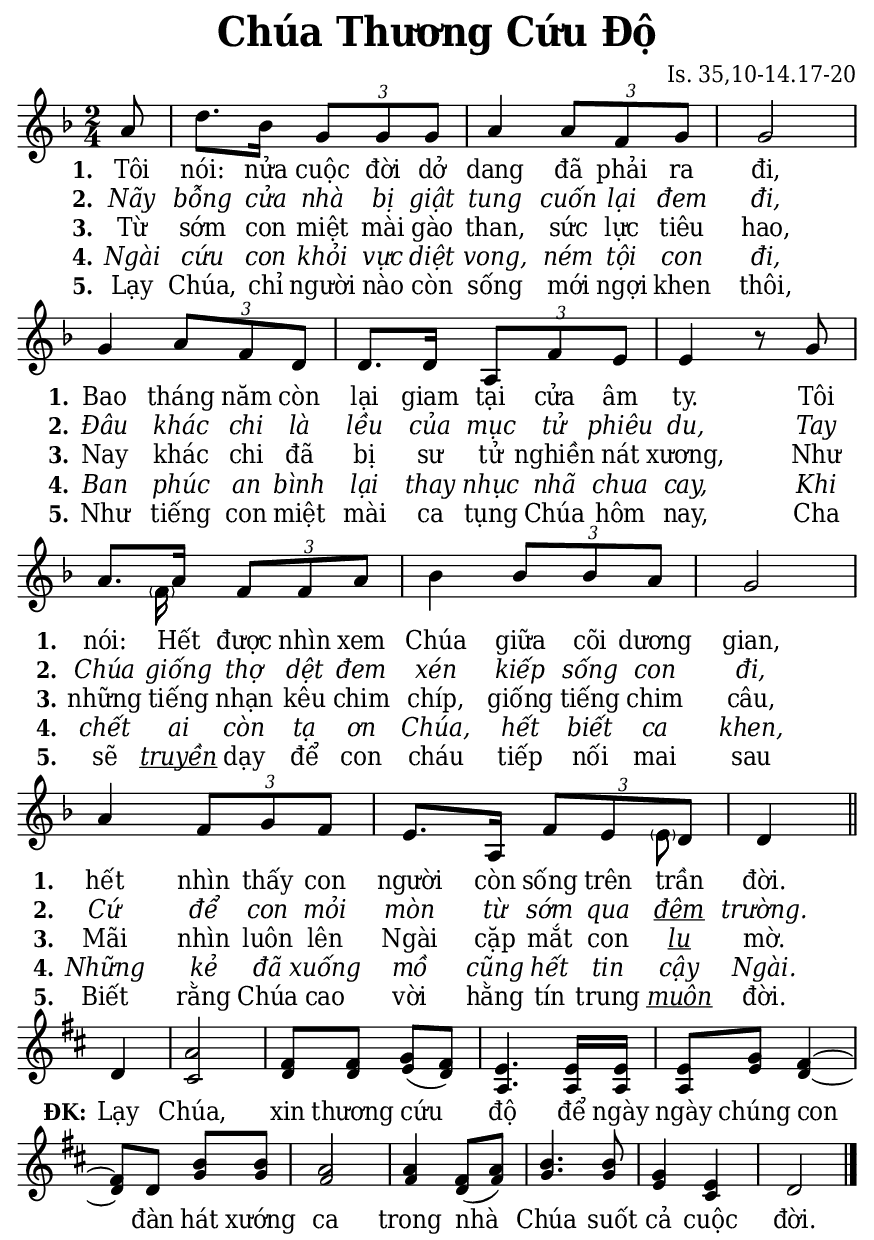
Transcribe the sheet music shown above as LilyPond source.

% Cài đặt chung\
\version "2.22.1"
\include "english.ly"

\header {
  title = \markup { \fontsize #1 "Chúa Thương Cứu Độ" }
  composer = "Is. 35,10-14.17-20"
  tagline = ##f
}

% mã nguồn cho những chức năng chưa hỗ trợ trong phiên bản lilypond hiện tại
% cung cấp bởi cộng đồng lilypond khi gửi email đến lilypond-user@gnu.org
% Đổi kích thước nốt cho bè phụ
notBePhu =
#(define-music-function (font-size music) (number? ly:music?)
   (for-some-music
     (lambda (m)
       (if (music-is-of-type? m 'rhythmic-event)
           (begin
             (set! (ly:music-property m 'tweaks)
                   (cons `(font-size . ,font-size)
                         (ly:music-property m 'tweaks)))
             #t)
           #f))
     music)
   music)

% in số phiên khúc trên mỗi dòng
#(define (add-grob-definition grob-name grob-entry)
     (set! all-grob-descriptions
           (cons ((@@ (lily) completize-grob-entry)
                  (cons grob-name grob-entry))
                 all-grob-descriptions)))

#(add-grob-definition
    'StanzaNumberSpanner
    `((direction . ,LEFT)
      (font-series . bold)
      (padding . 1.0)
      (side-axis . ,X)
      (stencil . ,ly:text-interface::print)
      (X-offset . ,ly:side-position-interface::x-aligned-side)
      (Y-extent . ,grob::always-Y-extent-from-stencil)
      (meta . ((class . Spanner)
               (interfaces . (font-interface
                              side-position-interface
                              stanza-number-interface
                              text-interface))))))

\layout {
    \context {
      \Global
      \grobdescriptions #all-grob-descriptions
    }
    \context {
      \Score
      \remove Stanza_number_align_engraver
      \consists
        #(lambda (context)
           (let ((texts '())
                 (syllables '()))
             (make-engraver
              (acknowledgers
               ((stanza-number-interface engraver grob source-engraver)
                  (set! texts (cons grob texts)))
               ((lyric-syllable-interface engraver grob source-engraver)
                  (set! syllables (cons grob syllables))))
              ((stop-translation-timestep engraver)
                 (for-each
                  (lambda (text)
                    (for-each
                     (lambda (syllable)
                       (ly:pointer-group-interface::add-grob
                        text
                        'side-support-elements
                        syllable))
                     syllables))
                  texts)
                 (set! syllables '())))))
    }
    \context {
      \Lyrics
      \remove Stanza_number_engraver
      \consists
        #(lambda (context)
           (let ((text #f)
                 (last-stanza #f))
             (make-engraver
              ((process-music engraver)
                 (let ((stanza (ly:context-property context 'stanza #f)))
                   (if (and stanza (not (equal? stanza last-stanza)))
                       (let ((column (ly:context-property context
'currentCommandColumn)))
                         (set! last-stanza stanza)
                         (if text
                             (ly:spanner-set-bound! text RIGHT column))
                         (set! text (ly:engraver-make-grob engraver
'StanzaNumberSpanner '()))
                         (ly:grob-set-property! text 'text stanza)
                         (ly:spanner-set-bound! text LEFT column)))))
              ((finalize engraver)
                 (if text
                     (let ((column (ly:context-property context
'currentCommandColumn)))
                       (ly:spanner-set-bound! text RIGHT column)))))))
      \override StanzaNumberSpanner.horizon-padding = 10000
    }
}

stanzaReminderOff =
  \temporary \override StanzaNumberSpanner.after-line-breaking =
     #(lambda (grob)
        ;; Can be replaced with (not (first-broken-spanner? grob)) in 2.23.
        (if (let ((siblings (ly:spanner-broken-into (ly:grob-original grob))))
              (and (pair? siblings)
                   (not (eq? grob (car siblings)))))
            (ly:grob-suicide! grob)))

stanzaReminderOn = \undo \stanzaReminderOff
% kết thúc mã nguồn

% Nhạc phiên khúc
nhacPhienKhucSop = \relative c'' {
  \partial 8 a8 |
  d8. bf16 \tuplet 3/2 { g8 g g } |
  a4 \tuplet 3/2 { a8 f g } |
  g2 |
  g4 \tuplet 3/2 { a8 f d } |
  d8. d16 \tuplet 3/2 { a8 f' e } |
  e4 r8 g |
  a8.
  <<
    {
      \voiceOne
      a16
    }
    \new Voice = "beSop" {
      \voiceTwo
      \stemDown
      \once \override NoteColumn.force-hshift = #-1.2
      \parenthesize
      f16
    }
  >>
  \oneVoice
  \tuplet 3/2 { f8 f a } |
  bf4 \tuplet 3/2 { bf8 bf a } |
  g2 |
  a4 \tuplet 3/2 { f8 g f } |
  e8. a,16 \tuplet 3/2 { f'8 e
  <<
    {
      \voiceOne
      d8
    }
    \new Voice = "beSop" {
      \voiceTwo
      \stemDown
      \once \override NoteColumn.force-hshift = #-1.2
      \parenthesize
      e8
    }
  >>
  }
  \oneVoice
  \partial 4 d4 \bar "||" \break
  
  \set Staff.explicitKeySignatureVisibility = #end-of-line-invisible
  \set Staff.printKeyCancellation = ##f
  \key d \major
  \partial 4 d4 |
  a'2 |
  fs8 fs g (fs) |
  e4. e16 e |
  e8 g fs4 ~ |
  fs8 d b' b |
  a2 |
  a4 fs8 (a) |
  b4. b8 |
  g4 e |
  d2 \bar "|."
}

nhacPhienKhucAlto = \relative c' {
  r8 |
  R2*11
  r4
  
  \set Staff.explicitKeySignatureVisibility = #end-of-line-invisible
  \set Staff.printKeyCancellation = ##f
  \key d \major
  \partial 4 d4 |
  cs2 |
  d8 d e (d) |
  a4. a16 a |
  a8 e' d4 ~ |
  d8 d g g |
  fs2 |
  fs4 d8 (fs) |
  g4. g8 |
  e4 cs |
  d2
}

% Lời phiên khúc
loiPhienKhucSop = \lyrics {
  <<
    {
      \set stanza = "1."
      Tôi nói: nửa cuộc đời dở dang đã phải ra đi,
      Bao tháng năm còn lại giam tại cửa âm ty.
      Tôi nói: Hết được nhìn xem Chúa giữa cõi dương gian,
      hết nhìn thấy con người còn sống trên trần đời.
    }
    \new Lyrics {
	    \set associatedVoice = "beSop"
	    \set stanza = "2."
      \override Lyrics.LyricText.font-shape = #'italic
	    Nãy bỗng cửa nhà bị giật tung
	    cuốn lại đem đi,
	    Đâu khác chi là lều của mục tử phiêu du,
	    Tay Chúa giống thợ dệt đem xén kiếp sống con đi,
	    Cứ để con mỏi mòn từ sớm qua
	    \markup { \italic \underline "đêm" } trường.
    }
    \new Lyrics {
	    \set associatedVoice = "beSop"
	    \set stanza = "3."
	    Từ sớm con miệt mài gào than,
	    sức lực tiêu hao,
	    Nay khác chi đã bị sư tử nghiền nát xương,
	    Như những tiếng nhạn kêu chim chíp,
	    giống tiếng chim câu,
	    Mãi nhìn luôn lên Ngài cặp mắt con
	    \markup { \italic \underline "lu" } mờ.
    }
    \new Lyrics {
	    \set associatedVoice = "beSop"
	    \set stanza = "4."
      \override Lyrics.LyricText.font-shape = #'italic
	    Ngài cứu con khỏi vực diệt vong,
	    ném tội con đi,
	    Ban phúc an bình lại thay nhục nhã chua cay,
	    Khi chết ai còn tạ ơn Chúa,
	    hết biết ca khen,
	    Những kẻ đã xuống mồ cũng hết tin cậy Ngài.
    }
    \new Lyrics {
	    \set associatedVoice = "beSop"
	    \set stanza = "5."
	    Lạy Chúa, chỉ người nào còn sống mới ngợi khen thôi,
	    Như tiếng con miệt mài ca tụng Chúa hôm nay,
	    Cha sẽ \markup { \italic \underline "truyền" }
	    dạy để con cháu tiếp nối mai sau
	    Biết rằng Chúa cao vời hằng tín trung
	    \markup { \italic \underline "muôn" } đời.
    }
  >>
  \stanzaReminderOff
  \set stanza = "ĐK:"
  Lạy Chúa, xin thương cứu độ
  để ngày ngày chúng con đàn hát xướng ca
  trong nhà Chúa suốt cả cuộc đời.
}

% Dàn trang
\paper {
  #(set-paper-size "a5")
  top-margin = 0.5\mm
  bottom-margin = 0.5\mm
  left-margin = 3\mm
  right-margin = 3\mm
  indent = #0
  #(define fonts
	 (make-pango-font-tree "Deja Vu Serif Condensed"
	 		       "Deja Vu Serif Condensed"
			       "Deja Vu Serif Condensed"
			       (/ 20 20)))
  print-page-number = ##f
  page-count = 1
}

TongNhip = {
  \key f \major \time 2/4
  \set Timing.beamExceptions = #'()
  \set Timing.baseMoment = #(ly:make-moment 1/4)
}

\score {
  \new ChoirStaff <<
    \new Staff \with {
        \consists "Merge_rests_engraver"
        printPartCombineTexts = ##f
      }
      <<
      \new Voice \TongNhip \partCombine 
        \nhacPhienKhucSop
        \notBePhu -1 { \nhacPhienKhucAlto }
      \new NullVoice = beSop \nhacPhienKhucSop
      \new Lyrics \lyricsto beSop \loiPhienKhucSop
      >>
  >>
  \layout {
    \override Lyrics.LyricSpace.minimum-distance = #0.6
    \override Score.BarNumber.break-visibility = ##(#f #f #f)
    \override Score.SpacingSpanner.uniform-stretching = ##t
  } 
}
